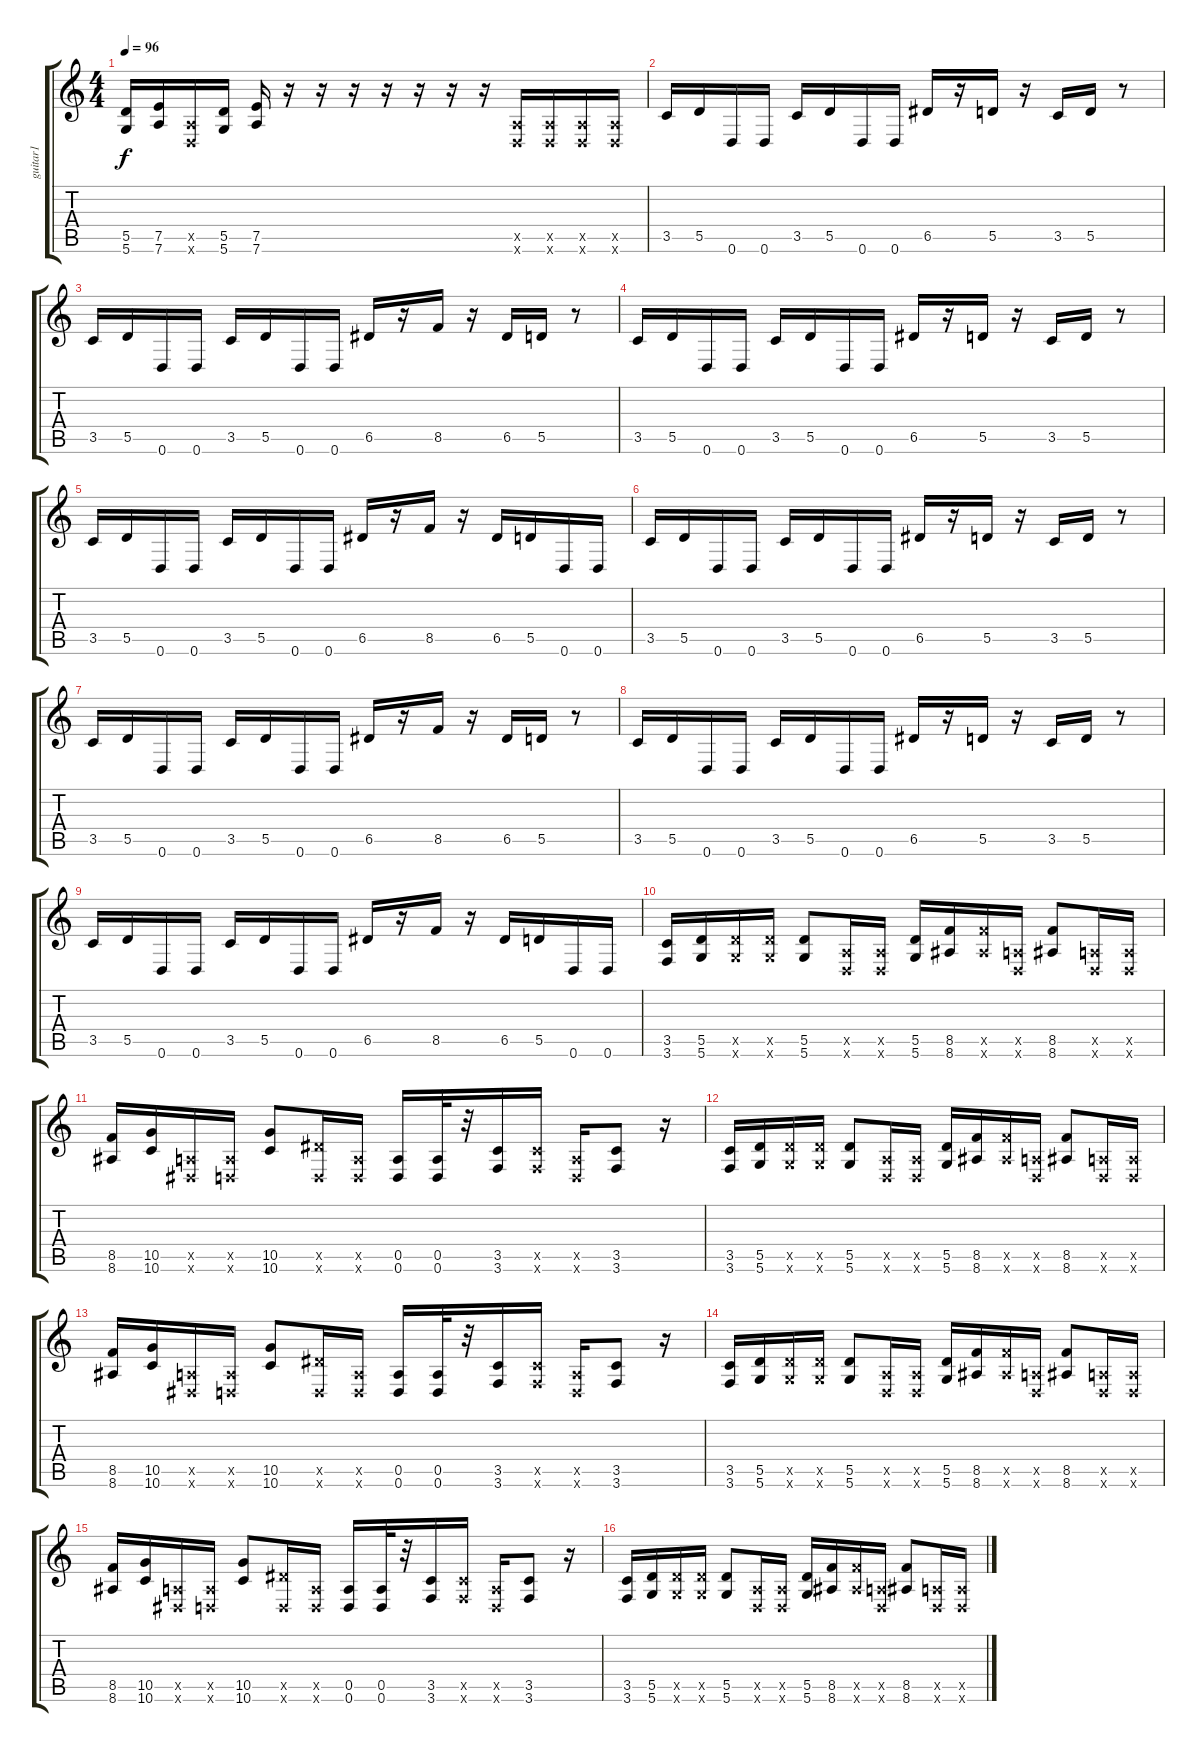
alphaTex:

\track ("guitar1" "guitar1") {instrument distortionguitar}
\staff {score tabs}
\tuning (E4 B3 G3 D3 A2 D2) {hide}
\ts (4 4)
\tempo 96
\clef g2
\ks c
(5.5 5.6).16{dy f} (7.5 7.6).16 (0.5{x} 0.6{x}).16 (5.5 5.6).16 (7.5 7.6).16 r.16 r.16 r.16 r.16 r.16 r.16 r.16 (0.5{x} 0.6{x}).16 (0.5{x} 0.6{x}).16 (0.5{x} 0.6{x}).16 (0.5{x} 0.6{x}).16 |
3.5.16{instrument distortionguitar} 5.5.16 0.6.16 0.6.16 3.5.16 5.5.16 0.6.16 0.6.16 6.5.16 r.16 5.5.16 r.16 3.5.16 5.5.16 r.8 |
3.5.16 5.5.16 0.6.16 0.6.16 3.5.16 5.5.16 0.6.16 0.6.16 6.5.16 r.16 8.5.16 r.16 6.5.16 5.5.16 r.8 |
3.5.16 5.5.16 0.6.16 0.6.16 3.5.16 5.5.16 0.6.16 0.6.16 6.5.16 r.16 5.5.16 r.16 3.5.16 5.5.16 r.8 |
3.5.16 5.5.16 0.6.16 0.6.16 3.5.16 5.5.16 0.6.16 0.6.16 6.5.16 r.16 8.5.16 r.16 6.5.16 5.5.16 0.6.16 0.6.16 |
3.5.16{instrument distortionguitar} 5.5.16 0.6.16 0.6.16 3.5.16 5.5.16 0.6.16 0.6.16 6.5.16 r.16 5.5.16 r.16 3.5.16 5.5.16 r.8 |
3.5.16 5.5.16 0.6.16 0.6.16 3.5.16 5.5.16 0.6.16 0.6.16 6.5.16 r.16 8.5.16 r.16 6.5.16 5.5.16 r.8 |
3.5.16 5.5.16 0.6.16 0.6.16 3.5.16 5.5.16 0.6.16 0.6.16 6.5.16 r.16 5.5.16 r.16 3.5.16 5.5.16 r.8 |
3.5.16 5.5.16 0.6.16 0.6.16 3.5.16 5.5.16 0.6.16 0.6.16 6.5.16 r.16 8.5.16 r.16 6.5.16 5.5.16 0.6.16 0.6.16 |
(3.5 3.6).16 (5.5 5.6).16 (5.5{x} 5.6{x}).16 (5.5{x} 5.6{x}).16 (5.5 5.6).8 (0.5{x} 0.6{x}).16 (0.5{x} 0.6{x}).16 (5.5 5.6).16 (8.5 8.6).16 (8.5{x} 8.6{x}).16 (0.5{x} 0.6{x}).16 (8.5 8.6).8 (0.5{x} 0.6{x}).16 (0.5{x} 0.6{x}).16 |
(8.5 8.6).16 (10.5 10.6).16 (0.5{x} 1.6{x}).16 (0.5{x} 0.6{x}).16 (10.5 10.6).8 (6.5{x} 0.6{x}).16 (0.5{x} 0.6{x}).16 (0.5 0.6).16 (0.5 0.6).32 r.32 (3.5 3.6).16 (3.5{x} 3.6{x}).16 (0.5{x} 0.6{x}).16 (3.5 3.6).8 r.16 |
(3.5 3.6).16 (5.5 5.6).16 (5.5{x} 5.6{x}).16 (5.5{x} 5.6{x}).16 (5.5 5.6).8 (0.5{x} 0.6{x}).16 (0.5{x} 0.6{x}).16 (5.5 5.6).16 (8.5 8.6).16 (8.5{x} 8.6{x}).16 (0.5{x} 0.6{x}).16 (8.5 8.6).8 (0.5{x} 0.6{x}).16 (0.5{x} 0.6{x}).16 |
(8.5 8.6).16 (10.5 10.6).16 (0.5{x} 1.6{x}).16 (0.5{x} 0.6{x}).16 (10.5 10.6).8 (6.5{x} 0.6{x}).16 (0.5{x} 0.6{x}).16 (0.5 0.6).16 (0.5 0.6).32 r.32 (3.5 3.6).16 (3.5{x} 3.6{x}).16 (0.5{x} 0.6{x}).16 (3.5 3.6).8 r.16 |
(3.5 3.6).16 (5.5 5.6).16 (5.5{x} 5.6{x}).16 (5.5{x} 5.6{x}).16 (5.5 5.6).8 (0.5{x} 0.6{x}).16 (0.5{x} 0.6{x}).16 (5.5 5.6).16 (8.5 8.6).16 (8.5{x} 8.6{x}).16 (0.5{x} 0.6{x}).16 (8.5 8.6).8 (0.5{x} 0.6{x}).16 (0.5{x} 0.6{x}).16 |
(8.5 8.6).16 (10.5 10.6).16 (0.5{x} 1.6{x}).16 (0.5{x} 0.6{x}).16 (10.5 10.6).8 (6.5{x} 0.6{x}).16 (0.5{x} 0.6{x}).16 (0.5 0.6).16 (0.5 0.6).32 r.32 (3.5 3.6).16 (3.5{x} 3.6{x}).16 (0.5{x} 0.6{x}).16 (3.5 3.6).8 r.16 |
(3.5 3.6).16 (5.5 5.6).16 (5.5{x} 5.6{x}).16 (5.5{x} 5.6{x}).16 (5.5 5.6).8 (0.5{x} 0.6{x}).16 (0.5{x} 0.6{x}).16 (5.5 5.6).16 (8.5 8.6).16 (8.5{x} 8.6{x}).16 (0.5{x} 0.6{x}).16 (8.5 8.6).8 (0.5{x} 0.6{x}).16 (0.5{x} 0.6{x}).16
